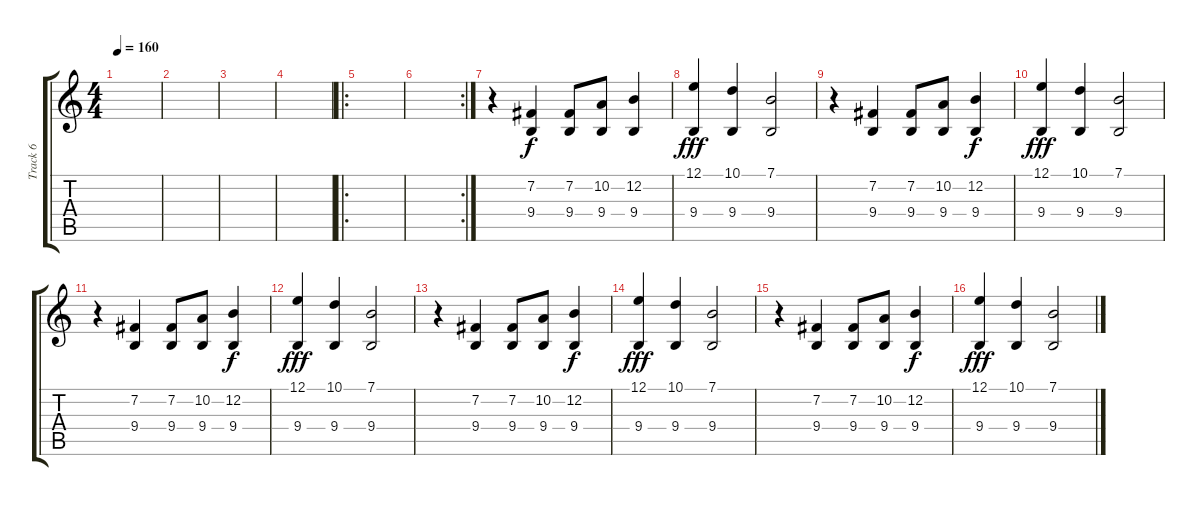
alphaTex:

\track ("Track 6" "Track 6") {instrument tenorsax}
\staff {score tabs}
\tuning (E4 B3 G3 D3 A2 E2) {hide}
\ts (4 4)
\tempo 160
\clef g2
\ks c
|
|
|
|
\ro
|
\rc 2
|
r.4 (7.2 9.4).4 (7.2 9.4).8 (10.2 9.4).8 (12.2 9.4).4{dy f} |
(12.1 9.4).4{dy fff} (10.1 9.4).4 (7.1 9.4).2 |
r.4 (7.2 9.4).4 (7.2 9.4).8 (10.2 9.4).8 (12.2 9.4).4{dy f} |
(12.1 9.4).4{dy fff} (10.1 9.4).4 (7.1 9.4).2 |
r.4 (7.2 9.4).4 (7.2 9.4).8 (10.2 9.4).8 (12.2 9.4).4{dy f} |
(12.1 9.4).4{dy fff} (10.1 9.4).4 (7.1 9.4).2 |
r.4 (7.2 9.4).4 (7.2 9.4).8 (10.2 9.4).8 (12.2 9.4).4{dy f} |
(12.1 9.4).4{dy fff} (10.1 9.4).4 (7.1 9.4).2 |
r.4 (7.2 9.4).4 (7.2 9.4).8 (10.2 9.4).8 (12.2 9.4).4{dy f} |
(12.1 9.4).4{dy fff} (10.1 9.4).4 (7.1 9.4).2
